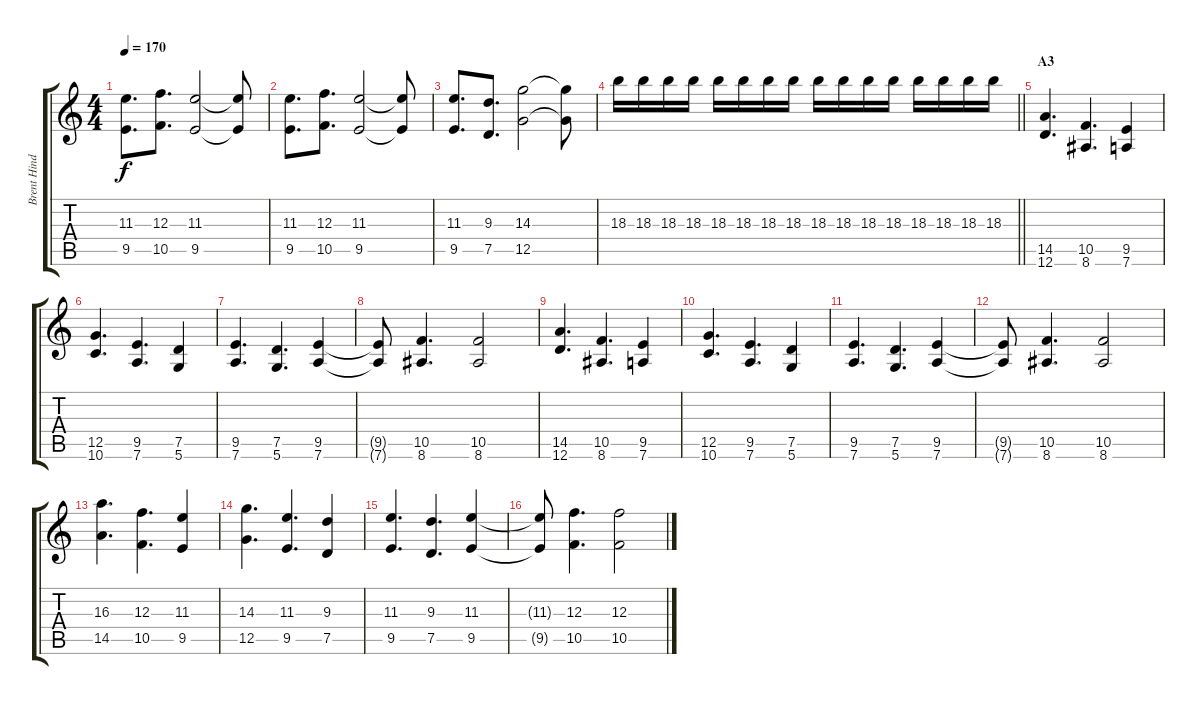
\track ("Brent Hinds" "Brent Hind") {instrument distortionguitar}
\staff {score tabs}
\tuning (D4 A3 F3 C3 G2 D2) {hide}
\ts (4 4)
\tempo 170
\clef g2
\ks c
(11.3 9.5).8{d dy f} (12.3 10.5).8{d} (11.3 9.5).2 (11.3{t} 9.5{t}).8 |
(11.3 9.5).8{d} (12.3 10.5).8{d} (11.3 9.5).2 (11.3{t} 9.5{t}).8 |
(11.3 9.5).8{d} (9.3 7.5).8{d} (14.3 12.5).2 (14.3{t} 12.5{t}).8 |
\barLineRight lightlight
18.3.16 18.3.16 18.3.16 18.3.16 18.3.16 18.3.16 18.3.16 18.3.16 18.3.16 18.3.16 18.3.16 18.3.16 18.3.16 18.3.16 18.3.16 18.3.16 |
\section ("" "A3")
(14.5 12.6).4{d} (10.5 8.6).4{d} (9.5 7.6).4 |
(12.5 10.6).4{d} (9.5 7.6).4{d} (7.5 5.6).4 |
(9.5 7.6).4{d} (7.5 5.6).4{d} (9.5 7.6).4 |
(9.5{t} 7.6{t}).8 (10.5 8.6).4{d} (10.5 8.6).2 |
(14.5 12.6).4{d} (10.5 8.6).4{d} (9.5 7.6).4 |
(12.5 10.6).4{d} (9.5 7.6).4{d} (7.5 5.6).4 |
(9.5 7.6).4{d} (7.5 5.6).4{d} (9.5 7.6).4 |
(9.5{t} 7.6{t}).8 (10.5 8.6).4{d} (10.5 8.6).2 |
(16.3 14.5).4{d} (12.3 10.5).4{d} (11.3 9.5).4 |
(14.3 12.5).4{d} (11.3 9.5).4{d} (9.3 7.5).4 |
(11.3 9.5).4{d} (9.3 7.5).4{d} (11.3 9.5).4 |
(11.3{t} 9.5{t}).8 (12.3 10.5).4{d} (12.3 10.5).2
